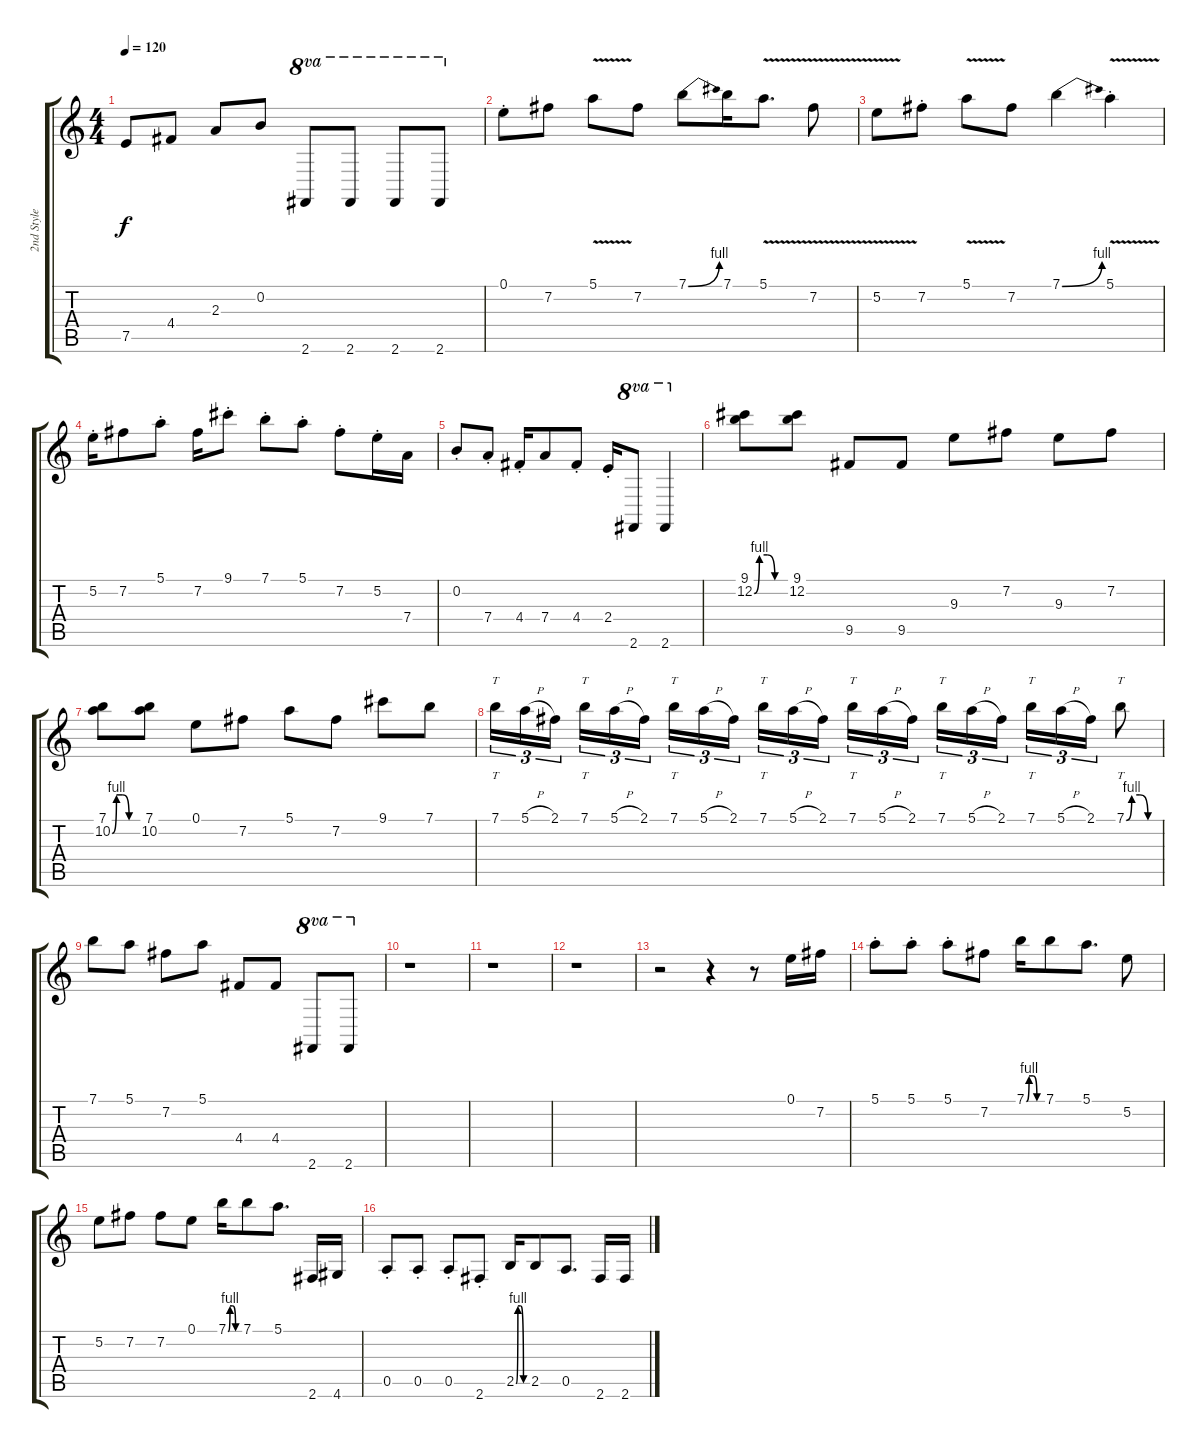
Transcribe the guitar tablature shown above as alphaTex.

\track ("2nd Style Lead" "2nd Style ") {instrument overdrivenguitar}
\staff {score tabs}
\tuning (E4 B3 G3 D3 A2 E2) {hide}
\ts (4 4)
\tempo 120
\clef g2
\ks c
7.5.8{dy f} 4.4.8 2.3.8 0.2.8 2.6.8{ot 8va} 2.6.8{ot 8va} 2.6.8{ot 8va} 2.6.8{ot 8va} |
0.1{st}.8 7.2.8 5.1{v}.8 7.2.8 7.1{be (bend 0 0 60 4)}.8 7.1.16 5.1{v}.8{d} 7.2{v}.8 |
5.2{v}.8 7.2{st}.8 5.1{v}.8 7.2.8 7.1{be (bend 0 0 60 4)}.4 5.1{v st}.4 |
5.2{st}.16 7.2.8 5.1{st}.8 7.2.16 9.1{st}.8 7.1{st}.8 5.1{st}.8 7.2{st}.8 5.2{st}.16 7.4.16 |
0.2{st}.8 7.4{st}.8 4.4{st}.16 7.4.8 4.4{st}.8 2.4{st}.16 2.6.8{ot 8va} 2.6.4{ot 8va} |
(9.1 12.2{be (custom 0 0 10 4 25 4 40 0 60 0)}).8 (9.1 12.2).8 9.5.8 9.5.8 9.3.8 7.2.8 9.3.8 7.2.8 |
(7.1 10.2{be (custom 0 0 10 4 25 4 40 0 60 0)}).8 (7.1 10.2).8 0.1.8 7.2.8 5.1.8 7.2.8 9.1.8 7.1.8 |
7.1.16{tt tu (3 2)} 5.1{h}.16{tu (3 2)} 2.1.16{tu (3 2) beam splitsecondary} 7.1.16{tt tu (3 2)} 5.1{h}.16{tu (3 2)} 2.1.16{tu (3 2)} 7.1.16{tt tu (3 2)} 5.1{h}.16{tu (3 2)} 2.1.16{tu (3 2) beam splitsecondary} 7.1.16{tt tu (3 2)} 5.1{h}.16{tu (3 2)} 2.1.16{tu (3 2)} 7.1.16{tt tu (3 2)} 5.1{h}.16{tu (3 2)} 2.1.16{tu (3 2) beam splitsecondary} 7.1.16{tt tu (3 2)} 5.1{h}.16{tu (3 2)} 2.1.16{tu (3 2)} 7.1.16{tt tu (3 2)} 5.1{h}.16{tu (3 2)} 2.1.16{tu (3 2)} 7.1{be (custom 0 0 10 4 25 4 40 0 60 0)}.8{tt} |
7.1.8 5.1.8 7.2.8 5.1.8 4.4.8 4.4.8 2.6.8{ot 8va} 2.6.8{ot 8va} |
r.1 |
r.1 |
r.1 |
r.2 r.4 r.8 0.1.16 7.2.16 |
5.1{st}.8 5.1{st}.8 5.1{st}.8 7.2.8 7.1{be (custom 0 0 10 4 25 4 40 0 60 0)}.16 7.1.8 5.1.8{d} 5.2.8 |
5.2.8 7.2.8 7.2.8 0.1.8 7.1{be (custom 0 0 10 4 25 4 40 0 60 0)}.16 7.1.8 5.1.8{d} 2.6.16 4.6.16 |
0.5{st}.8 0.5{st}.8 0.5{st}.8 2.6{st}.8 2.5{be (custom 0 0 10 4 25 4 40 0 60 0)}.16 2.5.8 0.5.8{d} 2.6.16 2.6.16
